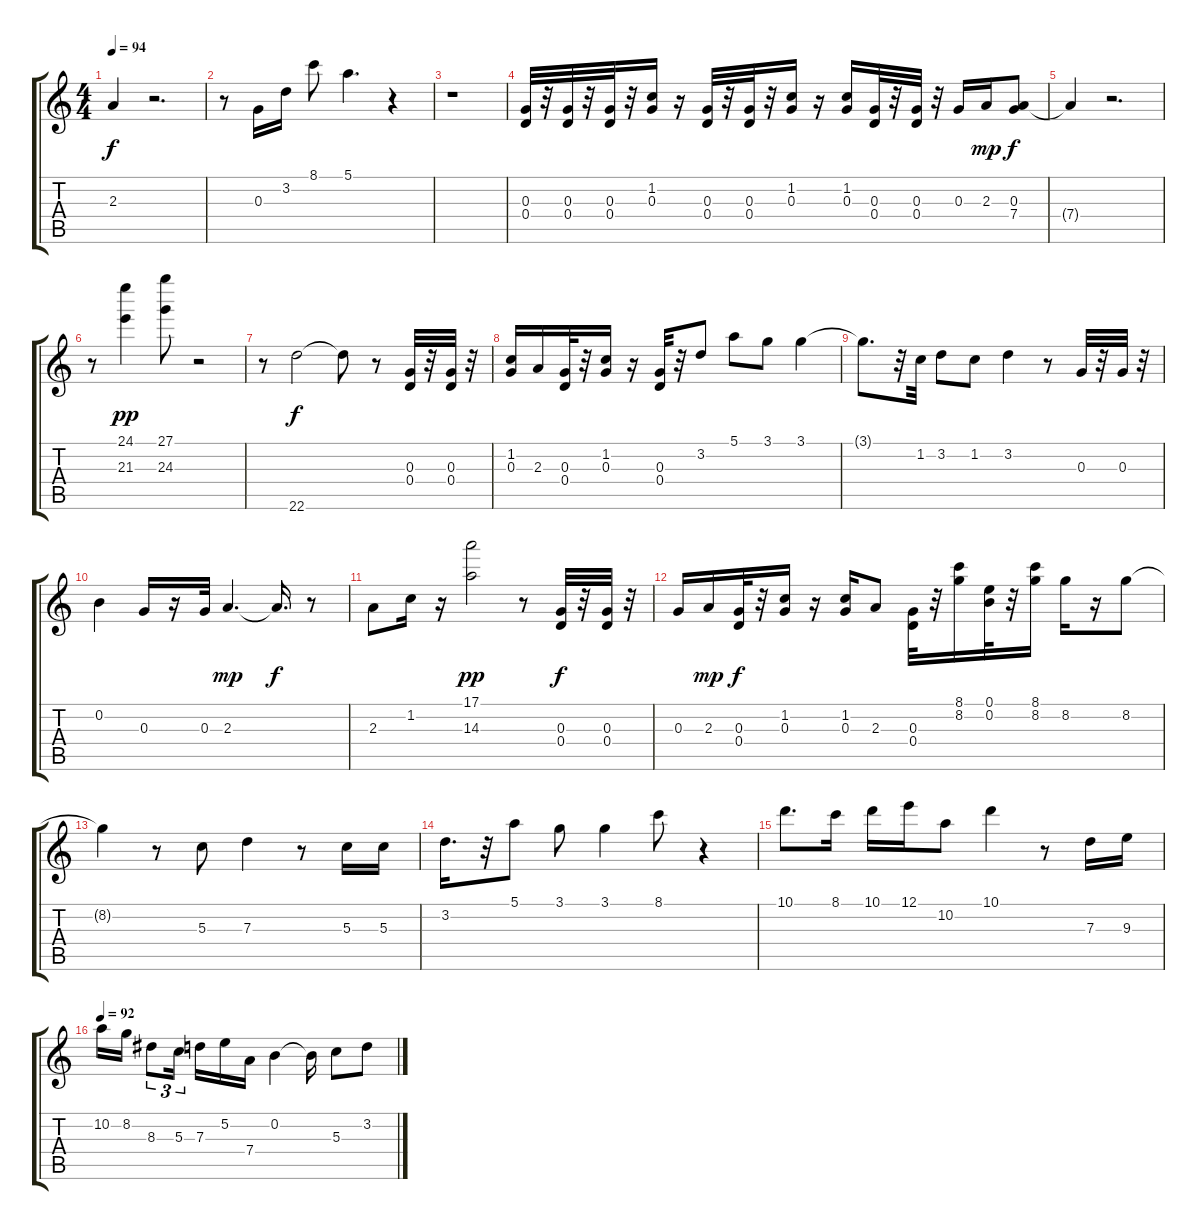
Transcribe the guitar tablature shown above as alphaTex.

\track "" {instrument overdrivenguitar}
\staff {score tabs}
\tuning (E4 B3 G3 D3 A2 E2) {hide}
\ts (4 4)
\tempo 94
\clef g2
\ks c
2.3{t}.4{dy f} r.2{d} |
r.8 0.3.16 3.2.16 8.1.8 5.1.4{d} r.4 |
r.1 |
(0.3 0.4).32 r.32 (0.3 0.4).32 r.32 (0.3 0.4).32 r.32 (1.2 0.3).16 r.16 (0.3 0.4).32 r.32 (0.3 0.4).32 r.32 (1.2 0.3).16 r.16 (1.2 0.3).16 (0.3 0.4).32 r.32 (0.3 0.4).32 r.32 0.3.16 2.3.16{dy mp} (0.3 7.4).8{dy f} |
7.4{t}.4 r.2{d} |
r.8 (24.1 21.3).4{dy pp} (27.1 24.3).8 r.2 |
r.8 22.6.2{dy f} 22.6{t}.8 r.8 (0.3 0.4).32 r.32 (0.3 0.4).32 r.32 |
(1.2 0.3).16 2.3.16 (0.3 0.4).32 r.32 (1.2 0.3).16 r.16 (0.3 0.4).32 r.32 3.2.8 5.1.8 3.1.8 3.1.4 |
3.1{t}.8{d} r.32 1.2.32 3.2.8 1.2.8 3.2.4 r.8 0.3.32 r.32 0.3.32 r.32 |
0.2.4 0.3.16 r.16 0.3.32 2.3.4{d dy mp} 2.3{t}.16{d dy f} r.8 |
2.3.8 1.2.16 r.16 (17.1 14.3).2{dy pp} r.8 (0.3 0.4).32{dy f} r.32 (0.3 0.4).32 r.32 |
0.3.16 2.3.16{dy mp} (0.3 0.4).32{dy f} r.32 (1.2 0.3).16 r.16 (1.2 0.3).16 2.3.8 (0.3 0.4).32 r.32 (8.1 8.2).16 (0.1 0.2).32 r.32 (8.1 8.2).16 8.2.16 r.16 8.2.8 |
8.2{t}.4 r.8 5.3.8 7.3.4 r.8 5.3.16 5.3.16 |
3.2.16{d} r.32 5.1.8 3.1.8 3.1.4 8.1.8 r.4 |
10.1.8{d} 8.1.16 10.1.16 12.1.16 10.2.8 10.1.4 r.8 7.3.16 9.3.16 |
\tempo 92
10.2.16 8.2.16 8.3.8{tu (3 2)} 5.3.16{tu (3 2)} 7.3.16 5.2.16 7.4.16 0.2.4 0.2{t}.16 5.3.8 3.2.8
